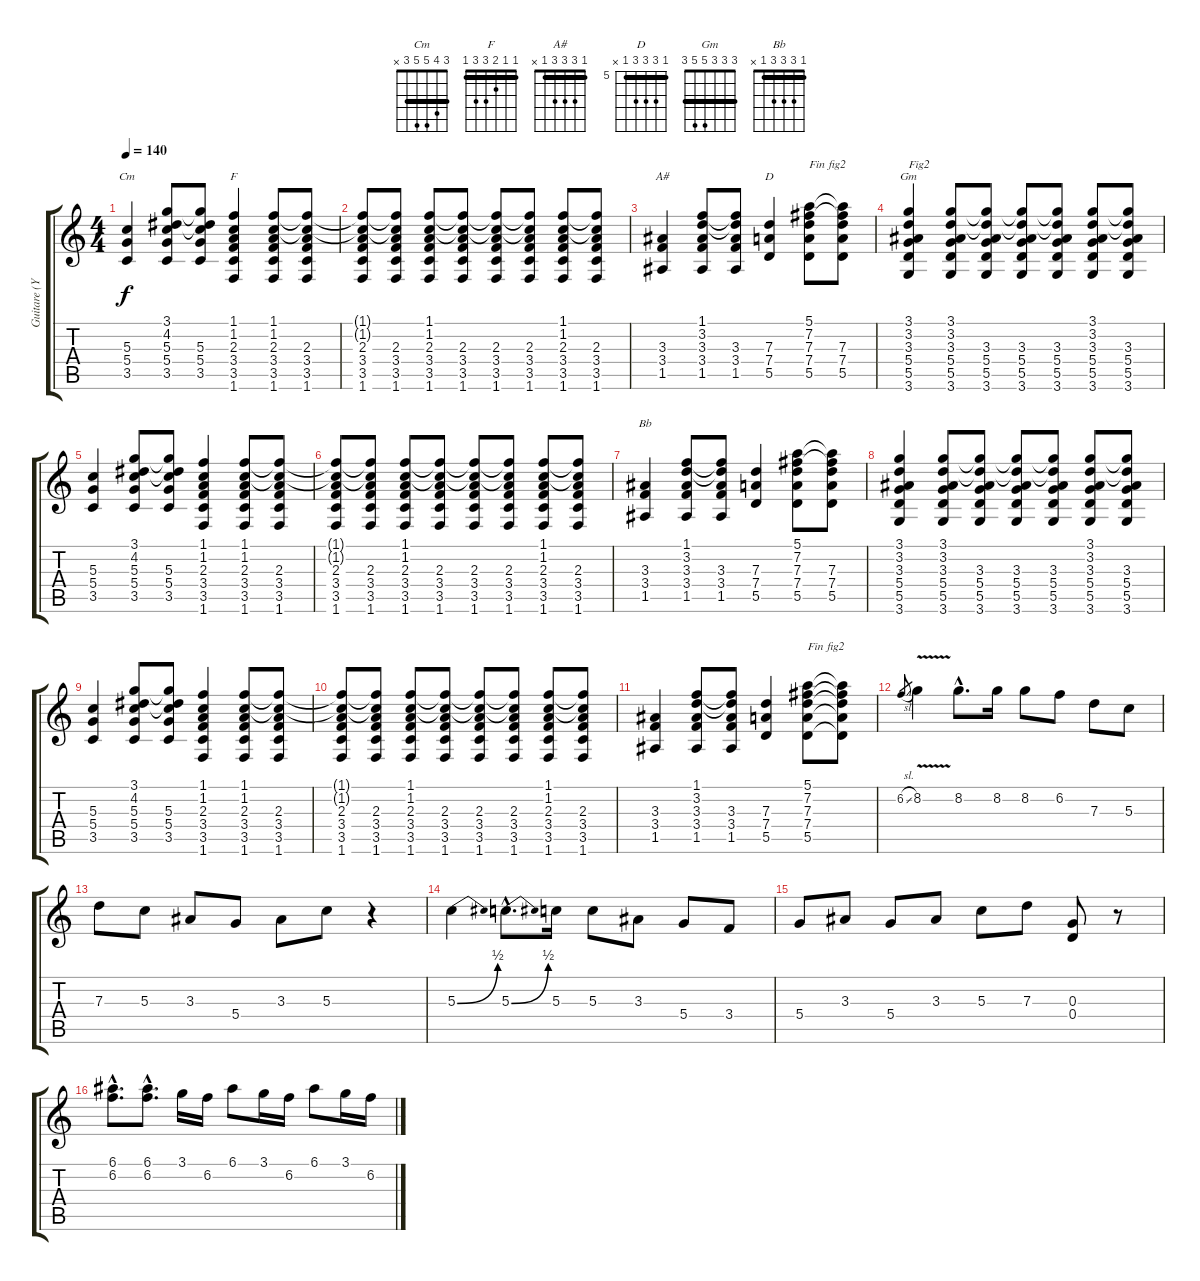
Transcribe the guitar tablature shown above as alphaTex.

\track ("Guitare (YouTube)" "Guitare (Y") {instrument acousticguitarnylon}
\staff {score tabs}
\tuning (E4 B3 G3 D3 A2 E2) {hide}
\chord ("Cm" 3 4 5 5 3 x) {barre 3}
\chord ("F" 1 1 2 3 3 1) {barre 1}
\chord ("A#" 1 3 3 3 1 x) {barre 1}
\chord ("D" 5 7 7 7 5 x) {firstfret 5 barre 5}
\chord ("Gm" 3 3 3 5 5 3) {barre 3}
\chord ("Bb" 1 3 3 3 1 x) {barre 1}
\ts (4 4)
\tempo 140
\clef g2
\ks c
(5.3 5.4 3.5).4{ch "Cm" dy f} (3.1 4.2 5.3 5.4 3.5).8 (3.1{t} 4.2{t} 5.3 5.4 3.5).8 (1.1 1.2 2.3 3.4 3.5 1.6).4{ch "F"} (1.1 1.2 2.3 3.4 3.5 1.6).8 (1.1{t} 1.2{t} 2.3 3.4 3.5 1.6).8 |
(1.1{t} 1.2{t} 2.3 3.4 3.5 1.6).8 (1.1{t} 1.2{t} 2.3 3.4 3.5 1.6).8 (1.1 1.2 2.3 3.4 3.5 1.6).8 (1.1{t} 1.2{t} 2.3 3.4 3.5 1.6).8 (1.1{t} 1.2{t} 2.3 3.4 3.5 1.6).8 (1.1{t} 1.2{t} 2.3 3.4 3.5 1.6).8 (1.1 1.2 2.3 3.4 3.5 1.6).8 (1.1{t} 1.2{t} 2.3 3.4 3.5 1.6).8 |
(3.3 3.4 1.5).4{ch "A#"} (1.1 3.2 3.3 3.4 1.5).8 (1.1{t} 3.2{t} 3.3 3.4 1.5).8 (7.3 7.4 5.5).4{ch "D"} (5.1 7.2 7.3 7.4 5.5).8{txt "Fin fig2"} (5.1{t} 7.2{t} 7.3 7.4 5.5).8 |
(3.1 3.2 3.3 5.4 5.5 3.6).4{ch "Gm" txt "Fig2"} (3.1 3.2 3.3 5.4 5.5 3.6).8 (3.1{t} 3.2{t} 3.3 5.4 5.5 3.6).8 (3.1{t} 3.2{t} 3.3 5.4 5.5 3.6).8 (3.1{t} 3.2{t} 3.3 5.4 5.5 3.6).8 (3.1 3.2 3.3 5.4 5.5 3.6).8 (3.1{t} 3.2{t} 3.3 5.4 5.5 3.6).8 |
(5.3 5.4 3.5).4 (3.1 4.2 5.3 5.4 3.5).8 (3.1{t} 4.2{t} 5.3 5.4 3.5).8 (1.1 1.2 2.3 3.4 3.5 1.6).4 (1.1 1.2 2.3 3.4 3.5 1.6).8 (1.1{t} 1.2{t} 2.3 3.4 3.5 1.6).8 |
(1.1{t} 1.2{t} 2.3 3.4 3.5 1.6).8 (1.1{t} 1.2{t} 2.3 3.4 3.5 1.6).8 (1.1 1.2 2.3 3.4 3.5 1.6).8 (1.1{t} 1.2{t} 2.3 3.4 3.5 1.6).8 (1.1{t} 1.2{t} 2.3 3.4 3.5 1.6).8 (1.1{t} 1.2{t} 2.3 3.4 3.5 1.6).8 (1.1 1.2 2.3 3.4 3.5 1.6).8 (1.1{t} 1.2{t} 2.3 3.4 3.5 1.6).8 |
(3.3 3.4 1.5).4{ch "Bb"} (1.1 3.2 3.3 3.4 1.5).8 (1.1{t} 3.2{t} 3.3 3.4 1.5).8 (7.3 7.4 5.5).4 (5.1 7.2 7.3 7.4 5.5).8 (5.1{t} 7.2{t} 7.3 7.4 5.5).8 |
(3.1 3.2 3.3 5.4 5.5 3.6).4 (3.1 3.2 3.3 5.4 5.5 3.6).8 (3.1{t} 3.2{t} 3.3 5.4 5.5 3.6).8 (3.1{t} 3.2{t} 3.3 5.4 5.5 3.6).8 (3.1{t} 3.2{t} 3.3 5.4 5.5 3.6).8 (3.1 3.2 3.3 5.4 5.5 3.6).8 (3.1{t} 3.2{t} 3.3 5.4 5.5 3.6).8 |
(5.3 5.4 3.5).4 (3.1 4.2 5.3 5.4 3.5).8 (3.1{t} 4.2{t} 5.3 5.4 3.5).8 (1.1 1.2 2.3 3.4 3.5 1.6).4 (1.1 1.2 2.3 3.4 3.5 1.6).8 (1.1{t} 1.2{t} 2.3 3.4 3.5 1.6).8 |
(1.1{t} 1.2{t} 2.3 3.4 3.5 1.6).8 (1.1{t} 1.2{t} 2.3 3.4 3.5 1.6).8 (1.1 1.2 2.3 3.4 3.5 1.6).8 (1.1{t} 1.2{t} 2.3 3.4 3.5 1.6).8 (1.1{t} 1.2{t} 2.3 3.4 3.5 1.6).8 (1.1{t} 1.2{t} 2.3 3.4 3.5 1.6).8 (1.1 1.2 2.3 3.4 3.5 1.6).8 (1.1{t} 1.2{t} 2.3 3.4 3.5 1.6).8 |
(3.3 3.4 1.5).4 (1.1 3.2 3.3 3.4 1.5).8 (1.1{t} 3.2{t} 3.3 3.4 1.5).8 (7.3 7.4 5.5).4 (5.1 7.2 7.3 7.4 5.5).8{txt "Fin fig2"} (5.1{t} 7.2{t} 7.3{t} 7.4{t} 5.5{t}).8 |
6.2{sl}.8{gr} 8.2{v}.4 8.2{hac}.8{d} 8.2.16 8.2.8 6.2.8 7.3.8 5.3.8 |
7.3.8 5.3.8 3.3.8 5.4.8 3.3.8 5.3.8 r.4 |
5.3{be (bend 0 0 60 2)}.4 5.3{be (bend 0 0 60 2) hac}.8{d} 5.3.16 5.3.8 3.3.8 5.4.8 3.4.8 |
5.4.8 3.3.8 5.4.8 3.3.8 5.3.8 7.3.8 (0.3 0.4).8 r.8 |
(6.1{hac} 6.2{hac}).8{d} (6.1{hac} 6.2{hac}).8{d} 3.1.16 6.2.16 6.1.8 3.1.16 6.2.16 6.1.8 3.1.16 6.2.16
